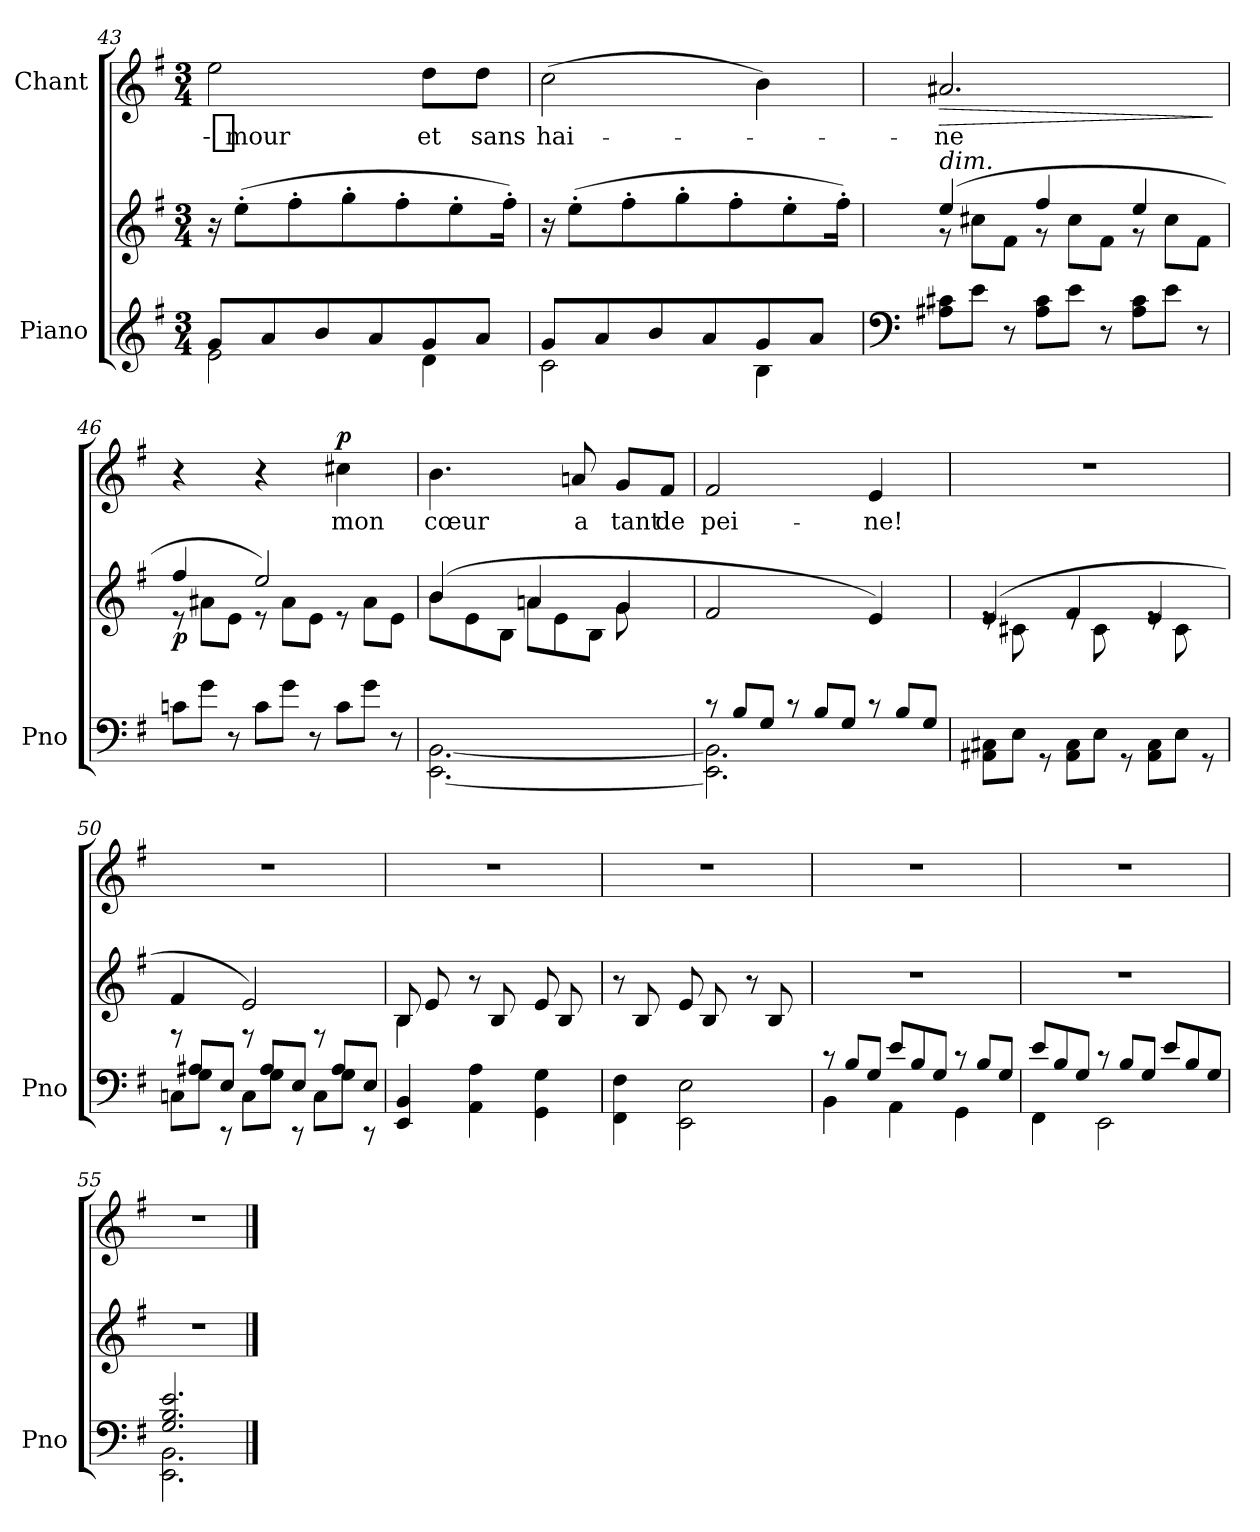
**kern	**kern	**dynam	**kern	**text	**dynam
*part2	*part2	*part2	*part1	*part1	*part1
*staff3	*staff2	*staff2/3	*staff1	*staff1	*staff1
*I"Piano	*	*	*I"Chant	*	*
*I'Pno	*	*	*	*	*
!!LO:LB:g=z
*clefG2	*clefG2	*	*clefG2	*	*
*k[f#]	*k[f#]	*	*k[f#]	*	*
*M3/4	*M3/4	*	*M3/4	*	*
=43	=43	=43	=43	=43	=43
*^	*	*	*	*	*
!	!	!	!	!	!LO:LY:b	!
8g/L	2e\	16r	.	2ee\	-- mour	.
.	.	(>8ee'\L	.	.	.	.
8a/	.	.	.	.	.	.
.	.	8ff#'\	.	.	.	.
8b/	.	.	.	.	.	.
.	.	8gg'\	.	.	.	.
8a/	.	.	.	.	.	.
.	.	8ff#'\	.	.	.	.
!	!	!	!	!	!LO:LY:b	!
8g/	4d\	.	.	8dd\L	et	.
.	.	8ee'\	.	.	.	.
!	!	!	!	!	!LO:LY:b	!
8a/J	.	.	.	8dd\J	sans	.
.	.	16ff#'\Jk)	.	.	.	.
=44	=44	=44	=44	=44	=44	=44
!	!	!	!	!	!LO:LY:b	!
8g/L	2c\	16r	.	(>2cc\	hai-	.
.	.	(>8ee'\L	.	.	.	.
8a/	.	.	.	.	.	.
.	.	8ff#'\	.	.	.	.
8b/	.	.	.	.	.	.
.	.	8gg'\	.	.	.	.
8a/	.	.	.	.	.	.
.	.	8ff#'\	.	.	.	.
8g/	4B\	.	.	4b\)	.	.
.	.	8ee'\	.	.	.	.
8a/J	.	.	.	.	.	.
.	.	16ff#'\Jk)	.	.	.	.
*v	*v	*	*	*	*	*
=45	=45	=45	=45	=45	=45
*clefF4	*	*	*	*	*
*	*^	*	*	*	*
*Xtuplet	*	*Xtuplet	*	*	*	*
!	!LO:TX:a:i:t=dim.	!	!	!	!	!
!	!	!	!	!	!LO:LY:b	!LO:HP:b
12A#X\ 12c#X\L	(>4ee/	12r	.	2.a#X/	-ne	>
12e\J	.	12cc#X\L	.	.	.	.
12r	.	12f#\J	.	.	.	.
12A#\ 12c#\L	4ff#/	12r	.	.	.	.
12e\J	.	12cc#\L	.	.	.	.
12r	.	12f#\J	.	.	.	.
12A#\ 12c#\L	4ee/	12r	.	.	.	.
12e\J	.	12cc#\L	.	.	.	.
12r	.	12f#\J	.	.	.	.
*	*v	*v	*	*	*	*
.	.	.	.	.	]
=46	=46	=46	=46	=46	=46
*	*^	*	*	*	*
!	!	!	!LO:DY:b	!	!	!
12cn\L	4ff#/	12r	p	4r	.	.
12g\J	.	12a#X\L	.	.	.	.
12r	.	12e\J	.	.	.	.
12c\L	2ee/)	12r	.	4r	.	.
12g\J	.	12a#\L	.	.	.	.
12r	.	12e\J	.	.	.	.
!	!	!	!	!	!LO:LY:b	!LO:DY:a
12c\L	.	12r	.	4cc#X\	mon	p
12g\J	.	12a#\L	.	.	.	.
12r	.	12e\J	.	.	.	.
!!LO:LB:g=z
=47	=47	=47	=47	=47	=47	=47
*^	*	*	*	*	*	*
!	!	!	!	!	!	!LO:LY:b	!
12%7ryy	[2.EE\ [2.BB\	(>4b/	12b\L	.	4.b\	cœur	.
.	.	.	12e\	.	.	.	.
.	.	.	12B\J	.	.	.	.
.	.	4a/	12an\L	.	.	.	.
.	.	.	12e\	.	.	.	.
!	!	!	!	!	!	!LO:LY:b	!
.	.	.	.	.	8an/	a	.
.	.	.	12B\J	.	.	.	.
!	!	!	!	!	!	!LO:LY:b	!
.	.	4g/	12g\L	.	8g/L	tant	.
12B/	.	.	6ryy	.	.	.	.
!	!	!	!	!	!	!LO:LY:b	!
.	.	.	.	.	8f#/J	de	.
12G/J	.	.	.	.	.	.	.
*	*	*v	*v	*	*	*	*
=48	=48	=48	=48	=48	=48	=48
!	!	!	!	!	!LO:LY:b	!
12r	2.EE\] 2.BB\]	2f#/	.	2f#/	pei-	.
12B/L	.	.	.	.	.	.
12G/J	.	.	.	.	.	.
12r	.	.	.	.	.	.
12B/L	.	.	.	.	.	.
12G/J	.	.	.	.	.	.
!	!	!	!	!	!LO:LY:b	!
12r	.	4e/)	.	4e/	-ne!	.
12B/L	.	.	.	.	.	.
12G/J	.	.	.	.	.	.
=49	=49	=49	=49	=49	=49	=49
*	*	*^	*	*	*	*
6ryy	12AA#X\ 12C#X\L	(>4e/	12re	.	2.r	.	.
.	12E\J	.	12c#X\L	.	.	.	.
12F#/J	12rGG	.	12ryy	.	.	.	.
6ryy	12AA#\ 12C#\L	4f#/	12re	.	.	.	.
.	12E\J	.	12c#\L	.	.	.	.
12F#/J	12rGG	.	12ryy	.	.	.	.
6ryy	12AA#\ 12C#\L	4e/	12re	.	.	.	.
.	12E\J	.	12c#\L	.	.	.	.
12F#/J	12rGG	.	12ryy	.	.	.	.
*	*	*v	*v	*	*	*	*
=50	=50	=50	=50	=50	=50	=50
12Cn\L	12rg	4f#/	.	2.r	.	.
12G\J	12A#X/L	.	.	.	.	.
12rCC	12E/J	.	.	.	.	.
12C\L	12rg	2e/)	.	.	.	.
12G\J	12A#/L	.	.	.	.	.
12rCC	12E/J	.	.	.	.	.
12C\L	12rg	.	.	.	.	.
12G\J	12A#/L	.	.	.	.	.
12rCC	12E/J	.	.	.	.	.
!!LO:LB:g=z
=51	=51	=51	=51	=51	=51	=51
*	*	*^	*	*	*	*
6ryy	4EE/ 4BB/	(<12B/L	4B\	.	2.r	.	.
.	.	12e/	.	.	.	.	.
12E/J	.	12ryy	.	.	.	.	.
6ryy	4AA\ 4A\	12r	12ryy	.	.	.	.
.	.	12B/L	12%5ryy	.	.	.	.
12E/J	.	12ryy	.	.	.	.	.
6ryy	4GG\ 4G\	12e/L	.	.	.	.	.
.	.	12B/	.	.	.	.	.
12E/J	.	12ryy	.	.	.	.	.
*	*	*v	*v	*	*	*	*
=52	=52	=52	=52	=52	=52	=52
6ryy	4FF#\ 4F#\	12r	.	2.r	.	.
.	.	12B/L	.	.	.	.
12G/J	.	12ryy	.	.	.	.
6ryy	2EE\ 2E\)	12e/L	.	.	.	.
.	.	12B/	.	.	.	.
12G/J	.	12ryy	.	.	.	.
6ryy	.	12r	.	.	.	.
.	.	12B/L	.	.	.	.
12G/J	.	12ryy	.	.	.	.
=53	=53	=53	=53	=53	=53	=53
12r	4BB\	2.r	.	2.r	.	.
12B/L	.	.	.	.	.	.
12G/J	.	.	.	.	.	.
12e/L	4AA\	.	.	.	.	.
12B/	.	.	.	.	.	.
12G/J	.	.	.	.	.	.
12r	4GG\	.	.	.	.	.
12B/L	.	.	.	.	.	.
12G/J	.	.	.	.	.	.
=54	=54	=54	=54	=54	=54	=54
12e/L	4FF#\	2.r	.	2.r	.	.
12B/	.	.	.	.	.	.
12G/J	.	.	.	.	.	.
12r	2EE\	.	.	.	.	.
12B/L	.	.	.	.	.	.
12G/J	.	.	.	.	.	.
12e/L	.	.	.	.	.	.
12B/	.	.	.	.	.	.
12G/J	.	.	.	.	.	.
=55	=55	=55	=55	=55	=55	=55
2.G/ 2.B/ 2.e/	2.EE\ 2.BB\	2.r	.	2.r	.	.
*v	*v	*	*	*	*	*
==	==	==	==	==	==
*-	*-	*-	*-	*-	*-
